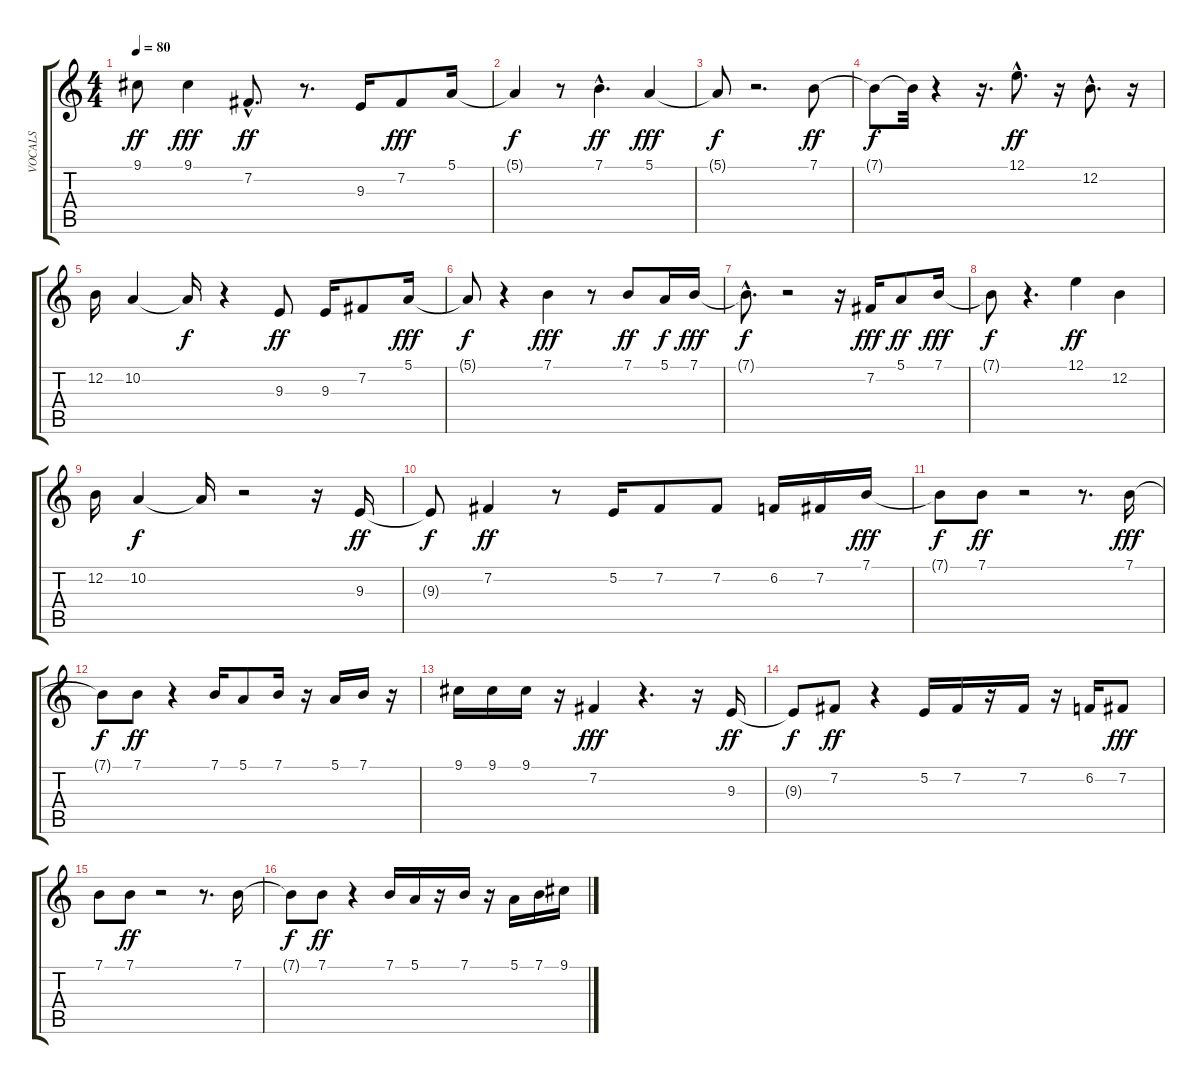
\track ("VOCALS" "VOCALS") {instrument accordion}
\staff {score tabs}
\tuning (E4 B3 G3 D3 A2 E2) {hide}
\ts (4 4)
\tempo 80
\clef g2
\ks c
9.1.8{dy ff} 9.1.4{dy fff} 7.2{hac}.8{d dy ff} r.8{d} 9.3.16 7.2.8{dy fff} 5.1.16 |
5.1{t}.4{dy f} r.8 7.1{hac}.4{d dy ff} 5.1.4{dy fff} |
5.1{t}.8{dy f} r.2{d} 7.1.8{dy ff} |
7.1{t}.8{dy f} 7.1{t}.32 r.4 r.16{d} 12.1{hac}.8{d dy ff} r.16 12.2{hac}.8{d} r.16 |
12.2.16 10.2.4 10.2{t}.16{dy f} r.4 9.3.8{dy ff} 9.3.16 7.2.8 5.1.16{dy fff} |
5.1{t}.8{dy f} r.4 7.1.4{dy fff} r.8 7.1.8{dy ff} 5.1.16{dy f} 7.1.16{dy fff} |
7.1{hac t}.8{d dy f} r.2 r.16 7.2.16{dy fff} 5.1.8{dy ff} 7.1.16{dy fff} |
7.1{t}.8{dy f} r.4{d} 12.1.4{dy ff} 12.2.4 |
12.2.16 10.2.4{dy f} 10.2{t}.16 r.2 r.16 9.3.16{dy ff} |
9.3{t}.8{dy f} 7.2.4{dy ff} r.8 5.2.16 7.2.8 7.2.8 6.2.16 7.2.16 7.1.16{dy fff} |
7.1{t}.8{dy f} 7.1.8{dy ff} r.2 r.8{d} 7.1.16{dy fff} |
7.1{t}.8{dy f} 7.1.8{dy ff} r.4 7.1.16 5.1.8 7.1.16 r.16 5.1.16 7.1.16 r.16 |
9.1.16 9.1.16 9.1.16 r.16 7.2.4{dy fff} r.4{d} r.16 9.3.16{dy ff} |
9.3{t}.8{dy f} 7.2.8{dy ff} r.4 5.2.16 7.2.16 r.16 7.2.16 r.16 6.2.16 7.2.8{dy fff} |
7.1.8 7.1.8{dy ff} r.2 r.8{d} 7.1.16 |
7.1{t}.8{dy f} 7.1.8{dy ff} r.4 7.1.16 5.1.16 r.16 7.1.16 r.16 5.1.16 7.1.16 9.1.16
